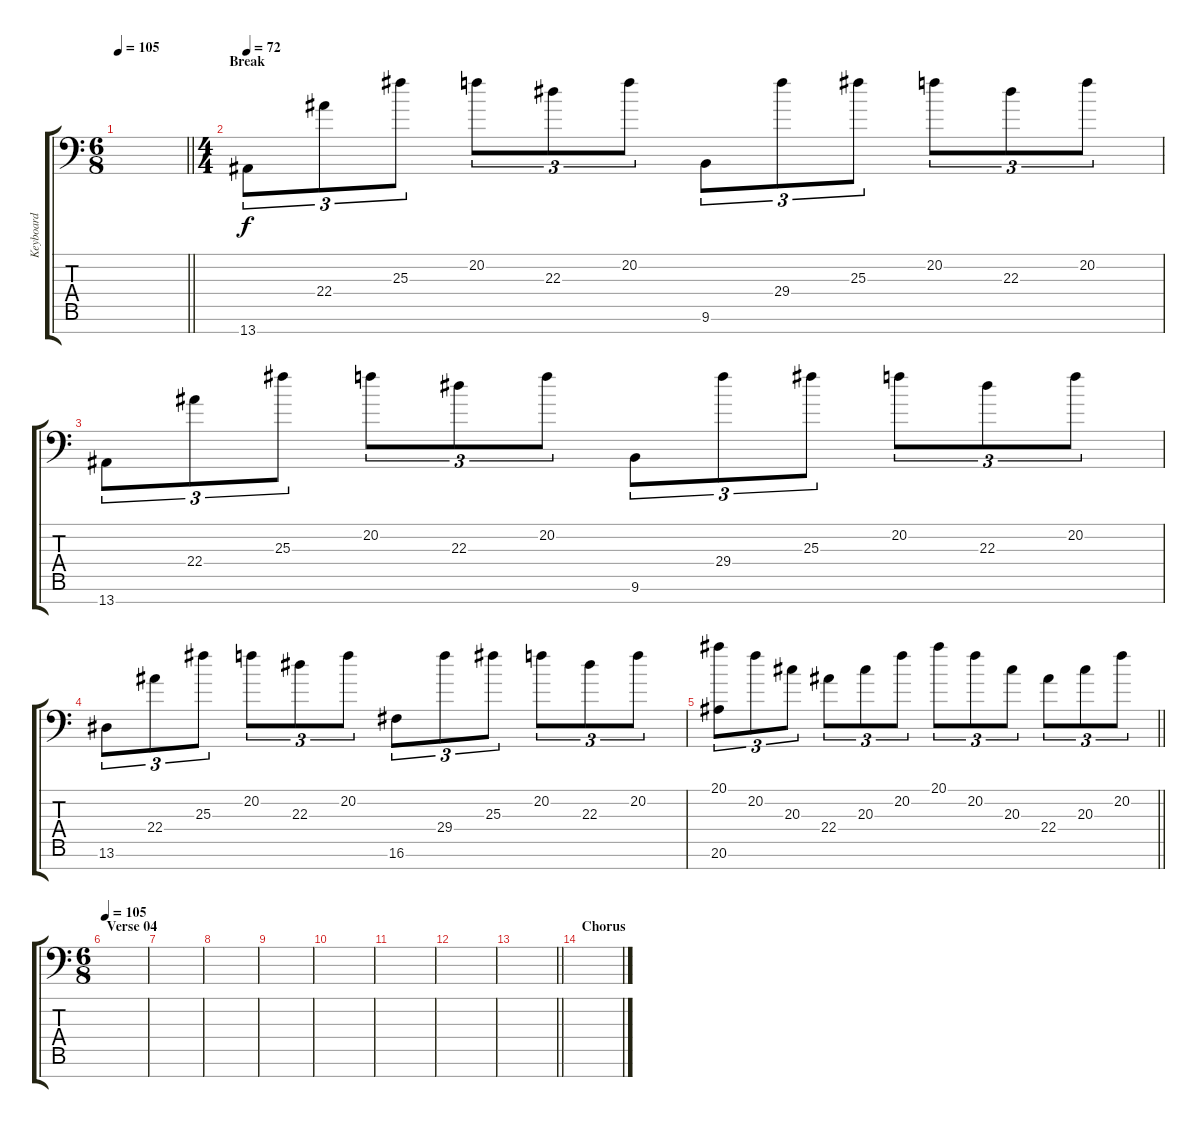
\track ("Keyboard" "Keyboard") {instrument acousticgrandpiano}
\staff {score tabs}
\tuning (D4 A3 F3 C3 G2 D2 A1) {hide}
\ts (6 8)
\tempo 105
\clef f4
\barLineRight lightlight
\ks c
|
\ts (4 4)
\section ("" "Break")
\tempo 72
13.7.8{tu (3 2) dy f volume 10 balance 12 instrument shamisen} 22.4.8{tu (3 2)} 25.3.8{tu (3 2)} 20.2.8{tu (3 2)} 22.3.8{tu (3 2)} 20.2.8{tu (3 2)} 9.6.8{tu (3 2)} 29.4.8{tu (3 2)} 25.3.8{tu (3 2)} 20.2.8{tu (3 2)} 22.3.8{tu (3 2)} 20.2.8{tu (3 2)} |
13.7.8{tu (3 2)} 22.4.8{tu (3 2)} 25.3.8{tu (3 2)} 20.2.8{tu (3 2)} 22.3.8{tu (3 2)} 20.2.8{tu (3 2)} 9.6.8{tu (3 2)} 29.4.8{tu (3 2)} 25.3.8{tu (3 2)} 20.2.8{tu (3 2)} 22.3.8{tu (3 2)} 20.2.8{tu (3 2)} |
13.6.8{tu (3 2)} 22.4.8{tu (3 2)} 25.3.8{tu (3 2)} 20.2.8{tu (3 2)} 22.3.8{tu (3 2)} 20.2.8{tu (3 2)} 16.6.8{tu (3 2)} 29.4.8{tu (3 2)} 25.3.8{tu (3 2)} 20.2.8{tu (3 2)} 22.3.8{tu (3 2)} 20.2.8{tu (3 2)} |
\barLineRight lightlight
(20.1 20.6).8{tu (3 2)} 20.2.8{tu (3 2)} 20.3.8{tu (3 2)} 22.4.8{tu (3 2)} 20.3.8{tu (3 2)} 20.2.8{tu (3 2)} 20.1.8{tu (3 2)} 20.2.8{tu (3 2)} 20.3.8{tu (3 2)} 22.4.8{tu (3 2)} 20.3.8{tu (3 2)} 20.2.8{tu (3 2)} |
\ts (6 8)
\section ("" "Verse 04")
\tempo 105
|
|
|
|
|
|
|
\barLineRight lightlight
|
\section ("" "Chorus")
